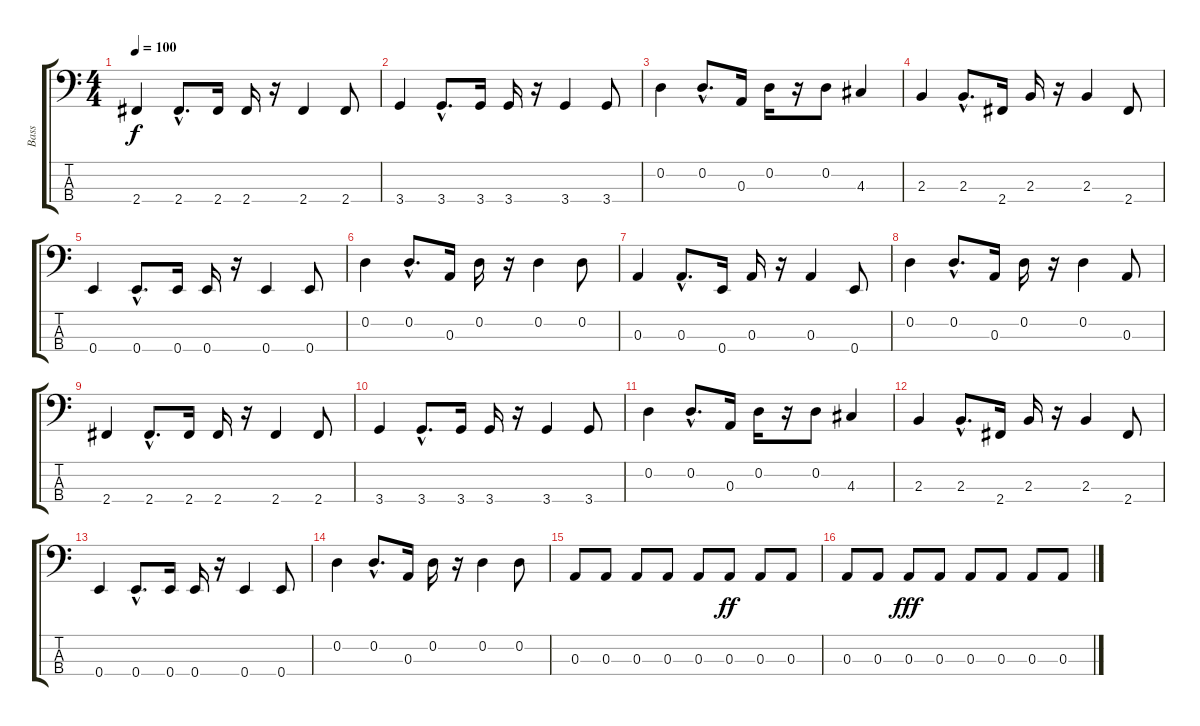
\track ("Bass" "Bass") {instrument electricbassfinger}
\staff {score tabs}
\tuning (G2 D2 A1 E1) {hide}
\ts (4 4)
\tempo 100
\clef f4
\ks c
2.4.4{dy f} 2.4{hac}.8{d} 2.4.16 2.4.16 r.16 2.4.4 2.4.8 |
3.4.4 3.4{hac}.8{d} 3.4.16 3.4.16 r.16 3.4.4 3.4.8 |
0.2.4 0.2{hac}.8{d} 0.3.16 0.2.16 r.16 0.2.8 4.3.4 |
2.3.4 2.3{hac}.8{d} 2.4.16 2.3.16 r.16 2.3.4 2.4.8 |
0.4.4 0.4{hac}.8{d} 0.4.16 0.4.16 r.16 0.4.4 0.4.8 |
0.2.4 0.2{hac}.8{d} 0.3.16 0.2.16 r.16 0.2.4 0.2.8 |
0.3.4 0.3{hac}.8{d} 0.4.16 0.3.16 r.16 0.3.4 0.4.8 |
0.2.4 0.2{hac}.8{d} 0.3.16 0.2.16 r.16 0.2.4 0.3.8 |
2.4.4 2.4{hac}.8{d} 2.4.16 2.4.16 r.16 2.4.4 2.4.8 |
3.4.4 3.4{hac}.8{d} 3.4.16 3.4.16 r.16 3.4.4 3.4.8 |
0.2.4 0.2{hac}.8{d} 0.3.16 0.2.16 r.16 0.2.8 4.3.4 |
2.3.4 2.3{hac}.8{d} 2.4.16 2.3.16 r.16 2.3.4 2.4.8 |
0.4.4 0.4{hac}.8{d} 0.4.16 0.4.16 r.16 0.4.4 0.4.8 |
0.2.4 0.2{hac}.8{d} 0.3.16 0.2.16 r.16 0.2.4 0.2.8 |
0.3.8 0.3.8 0.3.8 0.3.8 0.3.8 0.3.8{dy ff} 0.3.8 0.3.8 |
0.3.8 0.3.8 0.3.8{dy fff} 0.3.8 0.3.8 0.3.8 0.3.8 0.3.8
